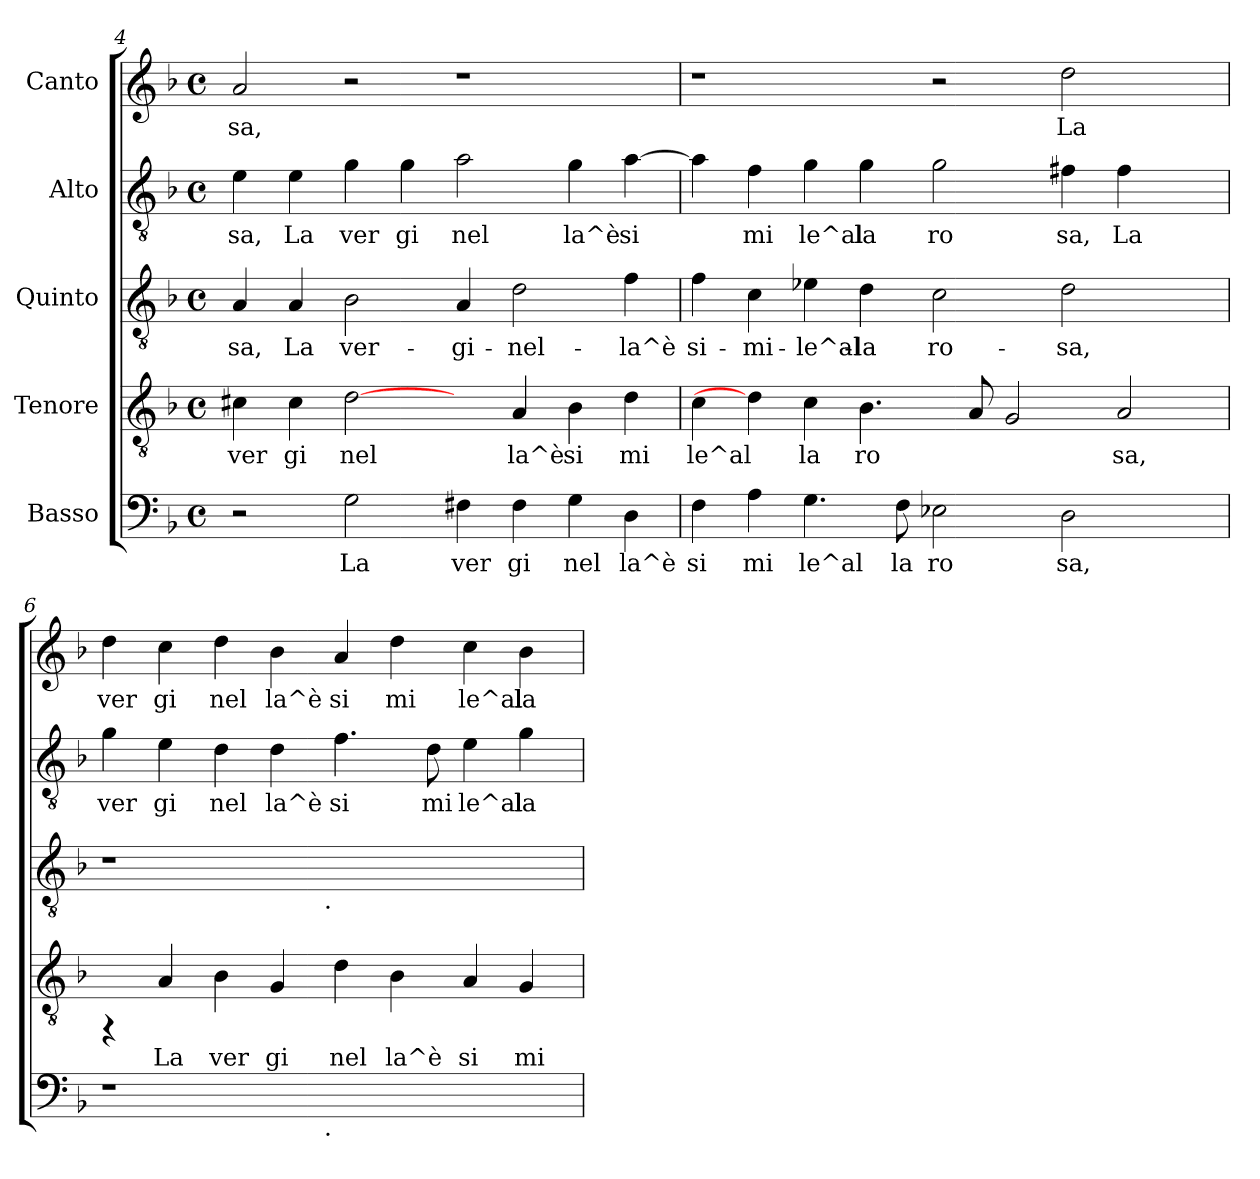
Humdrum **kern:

**kern	**text	**kern	**text	**kern	**text	**kern	**text	**kern	**text
*part5	*part5	*part4	*part4	*part3	*part3	*part2	*part2	*part1	*part1
*staff5	*staff5	*staff4	*staff4	*staff3	*staff3	*staff2	*staff2	*staff1	*staff1
*I"Basso	*	*I"Tenore	*	*I"Quinto	*	*I"Alto	*	*I"Canto	*
!!LO:LB:g=z
*clefF4	*	*clefGv2	*	*clefGv2	*	*clefGv2	*	*clefG2	*
*k[b-]	*	*k[b-]	*	*k[b-]	*	*k[b-]	*	*k[b-]	*
*F:	*	*F:	*	*F:	*	*F:	*	*F:	*
*M4/4	*	*M4/4	*	*M4/4	*	*M4/4	*	*M4/4	*
*met(c)	*	*met(c)	*	*met(c)	*	*met(c)	*	*met(c)	*
=4	=4	=4	=4	=4	=4	=4	=4	=4	=4
!	!	!	!LO:LY:b:cj	!	!LO:LY:b:cj	!	!LO:LY:b:cj	!	!LO:LY:b:cj
2r	.	4c#X\	ver	4A/	-sa,	4e\	sa,	2a/	sa,
!	!	!	!LO:LY:b:cj	!	!LO:LY:b:cj	!	!LO:LY:b:cj	!	!
.	.	4c#\	gi	4A/	La	4e\	La	.	.
!	!LO:LY:b:cj	!	!LO:LY:b:cj	!	!LO:LY:b:cj	!	!LO:LY:b:cj	!	!
2G\	La	[2d\	nel	2B-\	ver-	4g\	ver	2r	.
!	!	!	!	!	!	!	!LO:LY:b:cj	!	!
.	.	.	.	.	.	4g\	gi	.	.
!	!LO:LY:b:cj	!	!	!	!LO:LY:b:cj	!	!LO:LY:b:cj	!	!
4F#X\	ver	4ryy	.	4A/	-gi-	2a\	nel	1r	.
!	!LO:LY:b:cj	!	!LO:LY:b:cj	!	!LO:LY:b:cj	!	!	!	!
4F#\	gi	4A/	la^è	2d\	-nel-	.	.	.	.
!	!LO:LY:b:cj	!	!LO:LY:b:cj	!	!	!	!LO:LY:b:cj	!	!
4G\	nel	4B-\	si	.	.	4g\	la^è	.	.
!	!LO:LY:b:cj	!	!LO:LY:b:cj	!	!LO:LY:b:cj	!	!LO:LY:b:cj	!	!
4D\	la^è	4d\	mi	4f\	-la^è	[>4a\	si	.	.
=5	=5	=5	=5	=5	=5	=5	=5	=5	=5
!	!LO:LY:b:cj	!	!LO:LY:b:cj	!	!LO:LY:b:cj	!	!LO:LY:b:cj	!	!
4F\	si	4c\	le^al	4f\	si-	4a\]	.	1r	.
!	!LO:LY:b:cj	!	!	!	!LO:LY:b:cj	!	!LO:LY:b:cj	!	!
4A\	mi	4d\]	.	4c\	-mi-	4f\	mi	.	.
!	!LO:LY:b:cj	!	!LO:LY:b:cj	!	!LO:LY:b:cj	!	!LO:LY:b:cj	!	!
4.G\	le^al	4c\	la	4e-X\	-le^al-	4g\	le^al	.	.
!	!	!	!LO:LY:b:cj	!	!LO:LY:b:cj	!	!LO:LY:b:cj	!	!
.	.	4.B-\	ro	4d\	-la	4g\	la	.	.
!	!LO:LY:b:cj	!	!	!	!	!	!	!	!
8F\	la	.	.	.	.	.	.	.	.
!	!LO:LY:b:cj	!	!	!	!LO:LY:b:cj	!	!LO:LY:b:cj	!	!
2E-X\	ro	.	.	2c\	ro-	2g\	ro	2r	.
!	!	!	!LO:LY:b:cj	!	!	!	!	!	!
.	.	8A/	.	.	.	.	.	.	.
!	!	!	!LO:LY:b:cj	!	!	!	!	!	!
.	.	2G/	.	.	.	.	.	.	.
!	!LO:LY:b:cj	!	!	!	!LO:LY:b:cj	!	!LO:LY:b:cj	!	!LO:LY:b:cj
2D\	sa,	.	.	2d\	-sa,	4f#X\	sa,	2dd\	La
!	!	!	!LO:LY:b:cj	!	!	!	!LO:LY:b:cj	!	!
.	.	2A/	sa,	.	.	4f#\	La	.	.
4ryy	.	.	.	4ryy	.	4ryy	.	4ryy	.
=6	=6	=6	=6	=6	=6	=6	=6	=6	=6
!	!	!	!	!	!	!	!LO:LY:b:cj	!	!LO:LY:b:cj
*^	*	*	*	*^	*	*	*	*	*
1r	2ryy	.	4rFF	.	1r	2ryy	.	4g\	ver	4dd\	ver
!	!	!	!	!LO:LY:b:cj	!	!	!	!	!LO:LY:b:cj	!	!LO:LY:b:cj
.	.	.	4A/	La	.	.	.	4e\	gi	4cc\	gi
!	!	!	!	!LO:LY:b:cj	!	!	!	!	!LO:LY:b:cj	!	!LO:LY:b:cj
.	4ryy	.	4B-\	ver	.	4ryy	.	4d\	nel	4dd\	nel
!	!	!	!	!LO:LY:b:cj	!	!	!	!	!LO:LY:b:cj	!	!LO:LY:b:cj
.	8...ryy	.	4G/	gi	.	8...ryy	.	4d\	la^è	4b-\	la^è
!	!	!	!	!	!	!LO:TX:b:t=.	!	!	!	!	!
!	!LO:TX:b:t=.	!	!	!	!	!	!	!	!	!	!
.	1ryy	.	.	.	.	1ryy	.	.	.	.	.
!	!	!	!	!LO:LY:b:cj	!	!	!	!	!LO:LY:b:cj	!	!LO:LY:b:cj
1ryy	.	.	4d\	nel	1ryy	.	.	4.f\	si	4a/	si
!	!	!	!	!LO:LY:b:cj	!	!	!	!	!	!	!LO:LY:b:cj
.	.	.	4B-\	la^è	.	.	.	.	.	4dd\	mi
!	!	!	!	!	!	!	!	!	!LO:LY:b:cj	!	!
.	.	.	.	.	.	.	.	8d\	mi	.	.
!	!	!	!	!LO:LY:b:cj	!	!	!	!	!LO:LY:b:cj	!	!LO:LY:b:cj
.	.	.	4A/	si	.	.	.	4e\	le^al	4cc\	le^al
!	!	!	!	!LO:LY:b:cj	!	!	!	!	!LO:LY:b:cj	!	!LO:LY:b:cj
.	.	.	4G/	mi	.	.	.	4g\	la	4b-\	la
.	64ryy	.	.	.	.	64ryy	.	.	.	.	.
*v	*v	*	*	*	*v	*v	*	*	*	*	*
=	=	=	=	=	=	=	=	=	=
*-	*-	*-	*-	*-	*-	*-	*-	*-	*-
